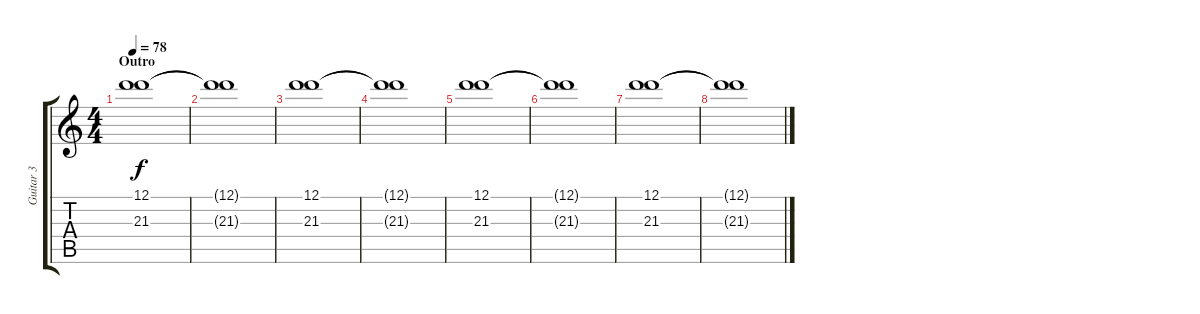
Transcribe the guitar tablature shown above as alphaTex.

\track ("Guitar 3" "Guitar 3") {instrument overdrivenguitar}
\staff {score tabs}
\tuning (D4 A3 F3 C3 G2 D2) {hide}
\ts (4 4)
\section ("" "Outro")
\tempo 78
\clef g2
\ks c
(12.1 21.3).1{dy f} |
(12.1{t} 21.3{t}).1 |
(12.1 21.3).1 |
(12.1{t} 21.3{t}).1 |
(12.1 21.3).1 |
(12.1{t} 21.3{t}).1 |
(12.1 21.3).1 |
(12.1{t} 21.3{t}).1
